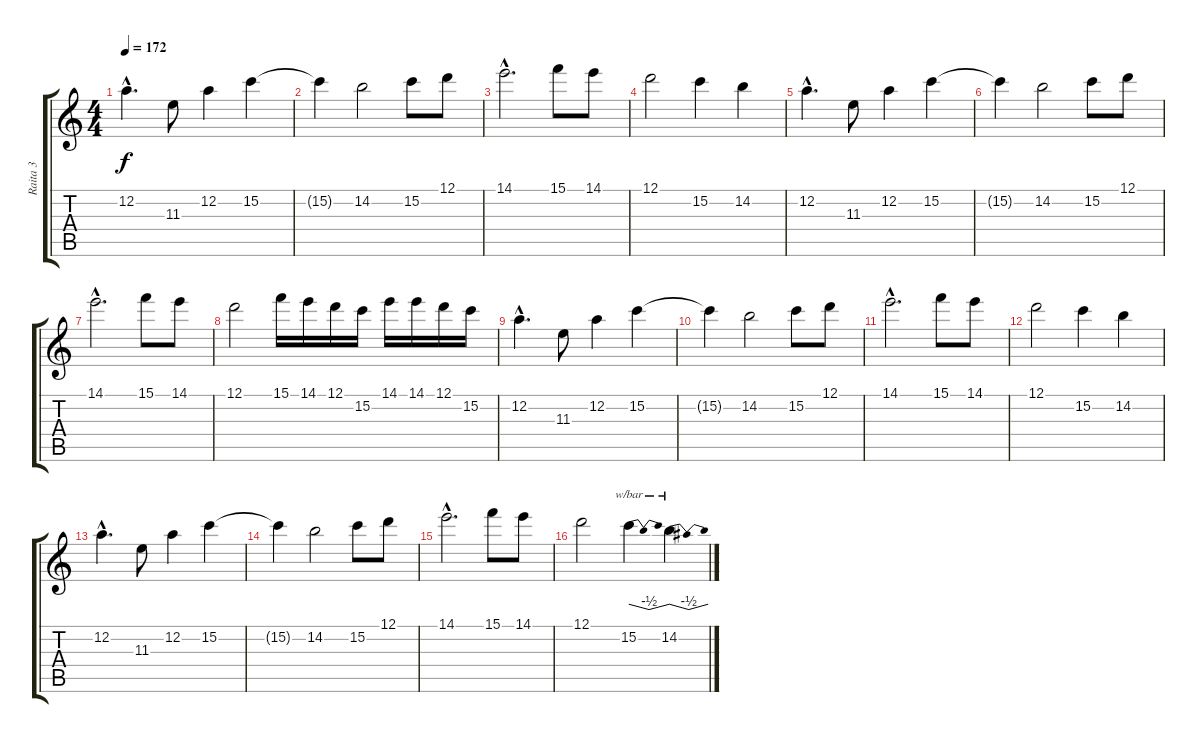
\track ("Raita 3" "Raita 3") {instrument overdrivenguitar}
\staff {score tabs}
\tuning (D4 A3 F3 C3 G2 D2) {hide}
\ts (4 4)
\tempo 172
\clef g2
\ks c
12.2{hac}.4{d dy f} 11.3.8 12.2.4 15.2.4 |
15.2{t}.4 14.2.2 15.2.8 12.1.8 |
14.1{hac}.2{d} 15.1.8 14.1.8 |
12.1.2 15.2.4 14.2.4 |
12.2{hac}.4{d} 11.3.8 12.2.4 15.2.4 |
15.2{t}.4 14.2.2 15.2.8 12.1.8 |
14.1{hac}.2{d} 15.1.8 14.1.8 |
12.1.2 15.1.16 14.1.16 12.1.16 15.2.16 14.1.16 14.1.16 12.1.16 15.2.16 |
12.2{hac}.4{d} 11.3.8 12.2.4 15.2.4 |
15.2{t}.4 14.2.2 15.2.8 12.1.8 |
14.1{hac}.2{d} 15.1.8 14.1.8 |
12.1.2 15.2.4 14.2.4 |
12.2{hac}.4{d} 11.3.8 12.2.4 15.2.4 |
15.2{t}.4 14.2.2 15.2.8 12.1.8 |
14.1{hac}.2{d} 15.1.8 14.1.8 |
12.1.2 15.2.4{tbe (dip default 0 0 30 -2 60 0)} 14.2.4{tbe (dip default 0 0 30 -2 60 0)}
